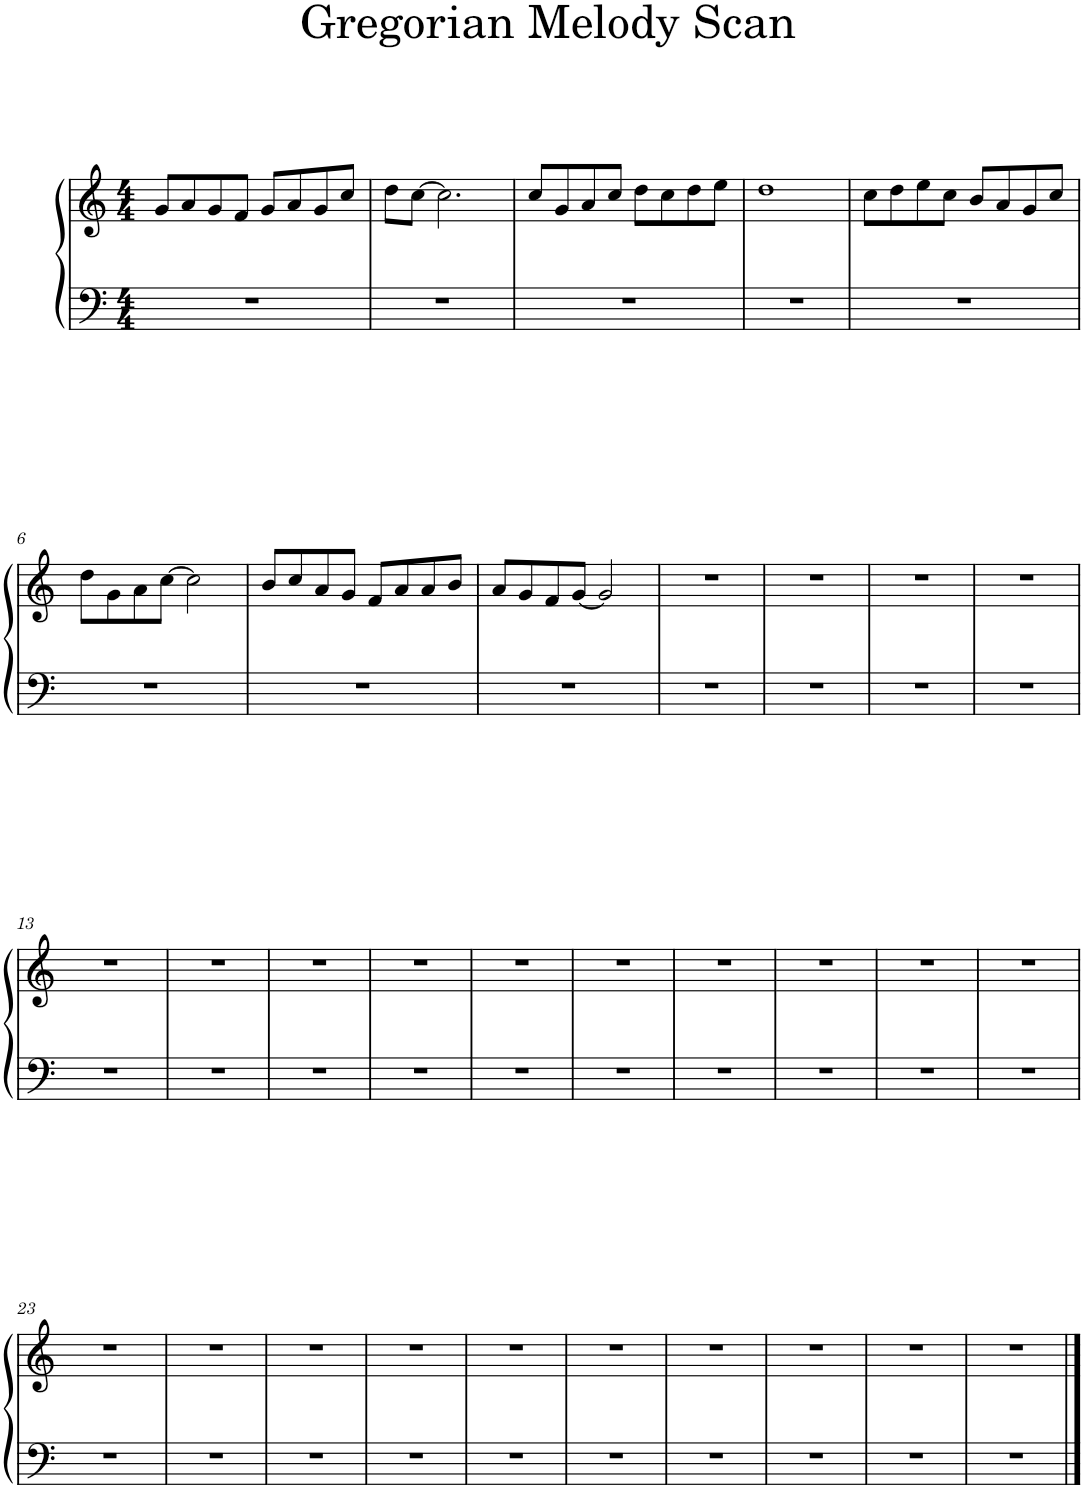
**kern	**kern
*part1	*part1
*staff2	*staff1
*I"Piano	*
*I'Pno.	*
*clefF4	*clefG2
*k[]	*k[]
*M4/4	*M4/4
=1	=1
1r	8g/L
.	8a/
.	8g/
.	8f/J
.	8g/L
.	8a/
.	8g/
.	8cc/J
=2	=2
1r	8dd\L
.	[8cc\J
.	2.cc\]
=3	=3
1r	8cc/L
.	8g/
.	8a/
.	8cc/J
.	8dd\L
.	8cc\
.	8dd\
.	8ee\J
=4	=4
1r	1dd
=5	=5
1r	8cc\L
.	8dd\
.	8ee\
.	8cc\J
.	8b/L
.	8a/
.	8g/
.	8cc/J
!!LO:LB:g=z
=6	=6
1r	8dd\L
.	8g\
.	8a\
.	[8cc\J
.	2cc\]
=7	=7
1r	8b/L
.	8cc/
.	8a/
.	8g/J
.	8f/L
.	8a/
.	8a/
.	8b/J
=8	=8
1r	8a/L
.	8g/
.	8f/
.	[8g/J
.	2g/]
=9	=9
1r	1r
=10	=10
1r	1r
=11	=11
1r	1r
=12	=12
1r	1r
!!LO:LB:g=z
=13	=13
1r	1r
=14	=14
1r	1r
=15	=15
1r	1r
=16	=16
1r	1r
=17	=17
1r	1r
=18	=18
1r	1r
=19	=19
1r	1r
=20	=20
1r	1r
=21	=21
1r	1r
=22	=22
1r	1r
!!LO:LB:g=z
=23	=23
1r	1r
=24	=24
1r	1r
=25	=25
1r	1r
=26	=26
1r	1r
=27	=27
1r	1r
=28	=28
1r	1r
=29	=29
1r	1r
=30	=30
1r	1r
=31	=31
1r	1r
=32	=32
1r	1r
==	==
*-	*-
